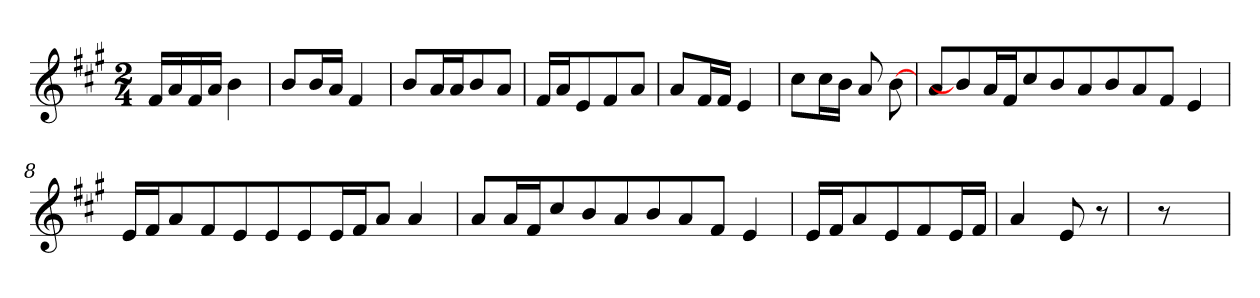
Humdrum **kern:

**kern
*part1
*staff1
*clefG2
*k[f#c#g#]
*A:
*M2/4
=1
16f#/LL
16a/
16f#/
16a/JJ
4b\
=2
8b/L
16b/L
16a/JJ
4f#/
=3
8b/L
16a/L
16a/J
8b/
8a/J
=4
16f#/LL
16a/J
8e/
8f#/
8a/J
=5
8a/L
16f#/L
16f#/JJ
4e/
=6
8cc#\L
16cc#\L
16b\JJ
8a/
[8b\
=7
8a/L
8b\]
16a/L
16f#/J
8cc#/
8b/
8a/
8b/
8a/
8f#/J
4e/
!!LO:LB:g=z
=8
16e/LL
16f#/J
8a/
8f#/
8e/
8e/
8e/
16e/L
16f#/J
8a/J
4a/
=9
8a/L
16a/L
16f#/J
8cc#/
8b/
8a/
8b/
8a/
8f#/J
4e/
=10
16e/LL
16f#/J
8a/
8e/
8f#/
16e/L
16f#/JJ
=11
4a/
8e/
8r
=12
8r
=
*-
